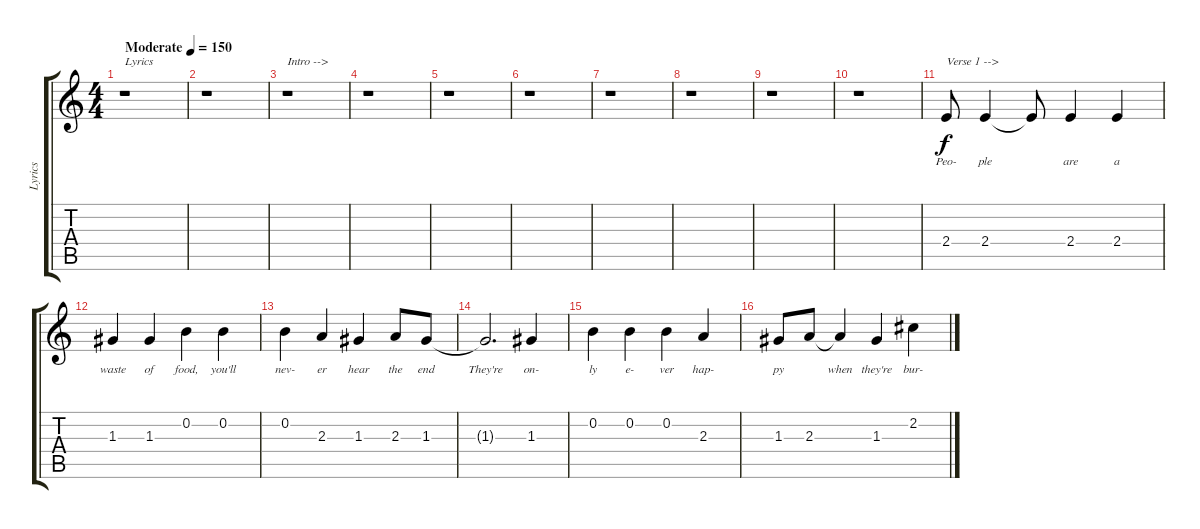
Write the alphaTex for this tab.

\track ("Lyrics" "Lyrics") {instrument electricguitarjazz}
\staff {score tabs}
\tuning (E4 B3 G3 D3 A2 E2) {hide}
\ts (4 4)
\tempo (150 "Moderate")
\clef g2
\ks c
r.1{txt "Lyrics" dy f instrument electricguitarjazz} |
r.1 |
r.1{txt "Intro -->"} |
r.1 |
r.1 |
r.1 |
r.1 |
r.1 |
r.1 |
r.1 |
2.4.8{txt "Verse 1 -->" lyrics (0 "Peo-") lyrics (1 "") lyrics (2 "") lyrics (3 "") lyrics (4 "")} 2.4.4{lyrics (0 "ple") lyrics (1 "") lyrics (2 "") lyrics (3 "") lyrics (4 "")} 2.4{t}.8{lyrics (0 "") lyrics (1 "") lyrics (2 "") lyrics (3 "") lyrics (4 "")} 2.4.4{lyrics (0 "are") lyrics (1 "") lyrics (2 "") lyrics (3 "") lyrics (4 "")} 2.4.4{lyrics (0 "a") lyrics (1 "") lyrics (2 "") lyrics (3 "") lyrics (4 "")} |
1.3.4{lyrics (0 "waste") lyrics (1 "") lyrics (2 "") lyrics (3 "") lyrics (4 "")} 1.3.4{lyrics (0 "of") lyrics (1 "") lyrics (2 "") lyrics (3 "") lyrics (4 "")} 0.2.4{lyrics (0 "food,") lyrics (1 "") lyrics (2 "") lyrics (3 "") lyrics (4 "")} 0.2.4{lyrics (0 "you'll") lyrics (1 "") lyrics (2 "") lyrics (3 "") lyrics (4 "")} |
0.2.4{lyrics (0 "nev-") lyrics (1 "") lyrics (2 "") lyrics (3 "") lyrics (4 "")} 2.3.4{lyrics (0 "er") lyrics (1 "") lyrics (2 "") lyrics (3 "") lyrics (4 "")} 1.3.4{lyrics (0 "hear") lyrics (1 "") lyrics (2 "") lyrics (3 "") lyrics (4 "")} 2.3.8{lyrics (0 "the") lyrics (1 "") lyrics (2 "") lyrics (3 "") lyrics (4 "")} 1.3.8{lyrics (0 "end") lyrics (1 "") lyrics (2 "") lyrics (3 "") lyrics (4 "")} |
1.3{t}.2{d lyrics (0 "They're") lyrics (1 "") lyrics (2 "") lyrics (3 "") lyrics (4 "")} 1.3.4{lyrics (0 "on-") lyrics (1 "") lyrics (2 "") lyrics (3 "") lyrics (4 "")} |
0.2.4{lyrics (0 "ly") lyrics (1 "") lyrics (2 "") lyrics (3 "") lyrics (4 "")} 0.2.4{lyrics (0 "e-") lyrics (1 "") lyrics (2 "") lyrics (3 "") lyrics (4 "")} 0.2.4{lyrics (0 "ver") lyrics (1 "") lyrics (2 "") lyrics (3 "") lyrics (4 "")} 2.3.4{lyrics (0 "hap-") lyrics (1 "") lyrics (2 "") lyrics (3 "") lyrics (4 "")} |
1.3.8{lyrics (0 "py") lyrics (1 "") lyrics (2 "") lyrics (3 "") lyrics (4 "")} 2.3.8{lyrics (0 "") lyrics (1 "") lyrics (2 "") lyrics (3 "") lyrics (4 "")} 2.3{t}.4{lyrics (0 "when") lyrics (1 "") lyrics (2 "") lyrics (3 "") lyrics (4 "")} 1.3.4{lyrics (0 "they're") lyrics (1 "") lyrics (2 "") lyrics (3 "") lyrics (4 "")} 2.2.4{lyrics (0 "bur-") lyrics (1 "") lyrics (2 "") lyrics (3 "") lyrics (4 "")}
